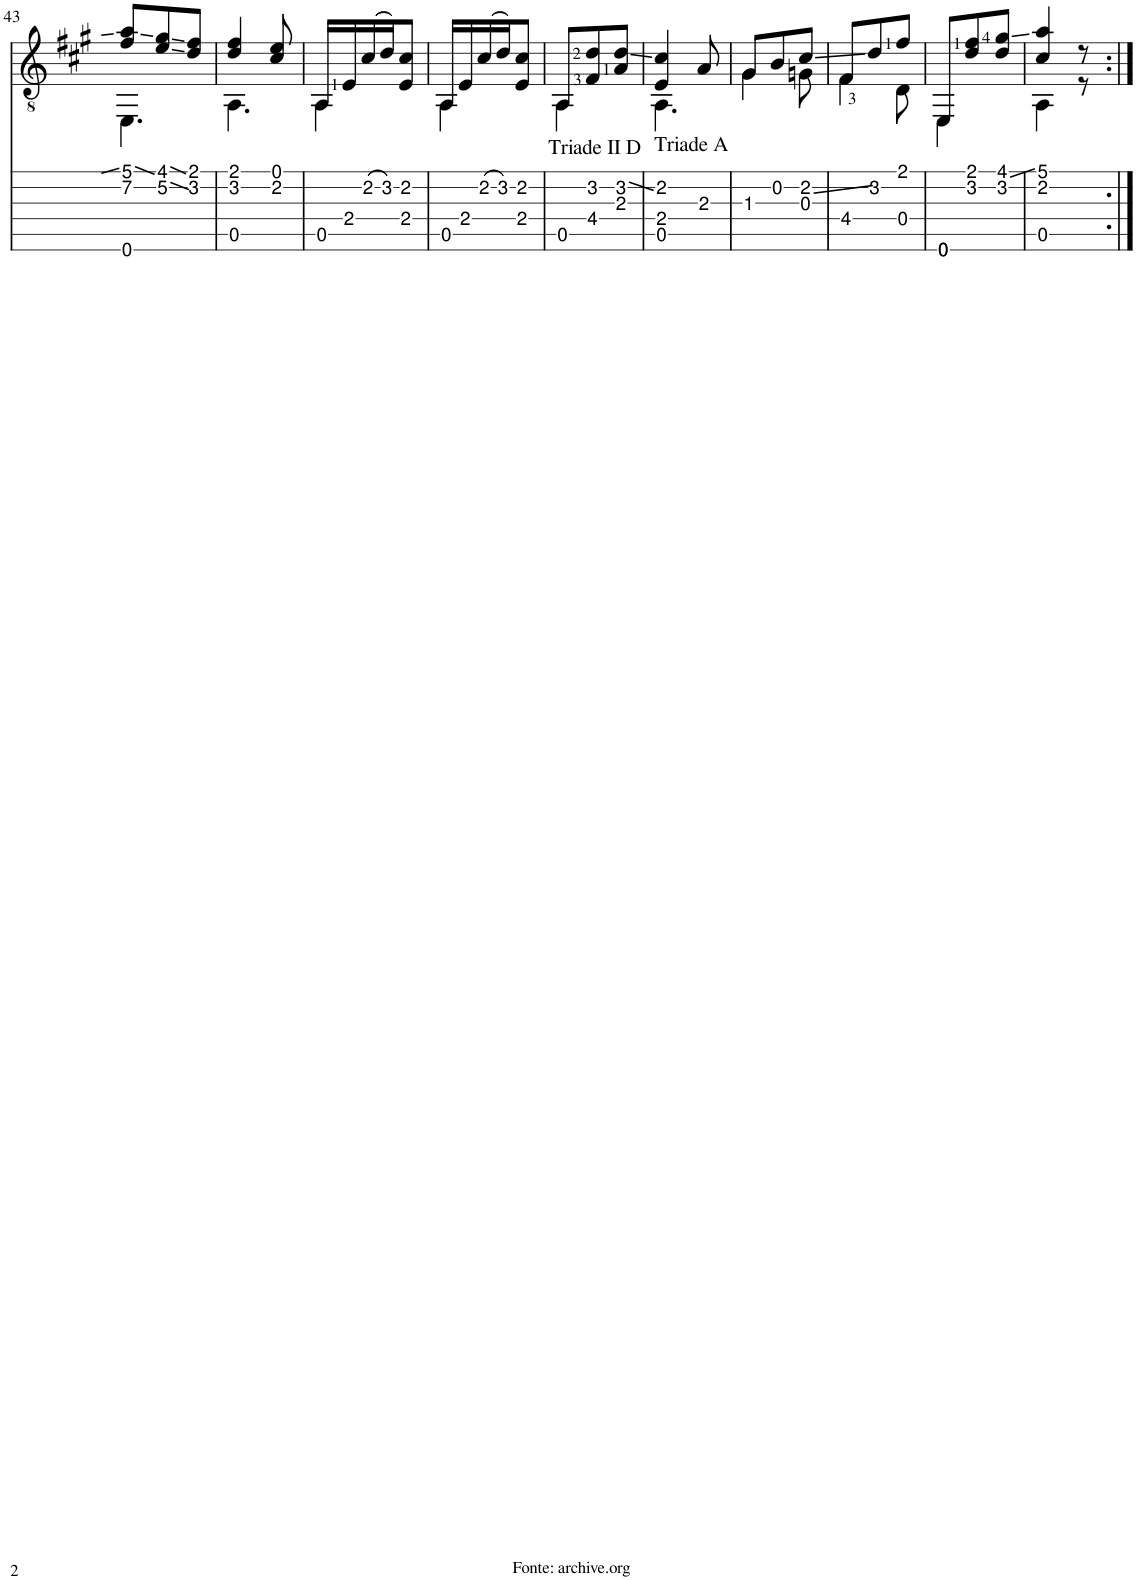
**kern	**kern
*part1	*part1
*staff2	*staff1
*I"Guitar	*
*I'Guit.	*
!!LO:PB:g=z
*	*clefGv2
*k[f#c#g#]	*k[f#c#g#]
*M3/8	*M3/8
=43	=43
*^	*^
8f#\ 8a\L	4.EE	8f#/ 8a/L	4.EE\
8e\ 8g#\	.	8e/ 8g#/	.
8d\ 8f#\J	.	8d/ 8f#/J	.
=44	=44	=44	=44
4d 4f#	4.AA	4d/ 4f#/	4.AA\
8c# 8e	.	8c#/ 8e/	.
=45	=45	=45	=45
16AALL	4.AA	16AA/LL	4.AA\
16E	.	16E/	.
16c#	.	(16c#/	.
16dJ	.	16d/J)	.
8E\ 8c#\J	.	8E/ 8c#/J	.
=46	=46	=46	=46
16AALL	4.AA	16AA/LL	4.AA\
16E	.	16E/	.
16c#	.	(16c#/	.
16dJ	.	16d/J)	.
8E\ 8c#\J	.	8E/ 8c#/J	.
=47	=47	=47	=47
8AAL	4.AA	8AA/L	4.AA\
!LO:TX:a:t=Triade II D	!	!	!
8F#\ 8d\	.	8F#/ 8d/	.
8A\ 8d\J	.	8A/ 8d/J	.
=48	=48	=48	=48
!LO:TX:a:t=Triade A	!	!	!
4E 4c#	4.AA	4E/ 4c#/	4.AA\
8A	.	8A/	.
=49	=49	=49	=49
8G#L	4G#	8G#/L	4G#\
8B	.	8B/	.
8c#J	8G	8c#/J	8Gn\
=50	=50	=50	=50
8F#L	4F#	8F#/L	4F#\
8d	.	8d/	.
8f#J	8D	8f#/J	8D\
=51	=51	=51	=51
8EEL	4.EE	8EE/L	4.EE\
8d\ 8f#\	.	8d/ 8f#/	.
8d\ 8g#\J	.	8d/ 8g#/J	.
=52	=52	=52	=52
4c# 4a	4AA	4c#/ 4a/	4AA\
8r	8r	8r	8r
*v	*v	*	*
*	*v	*v
=:|!	=:|!
*-	*-
